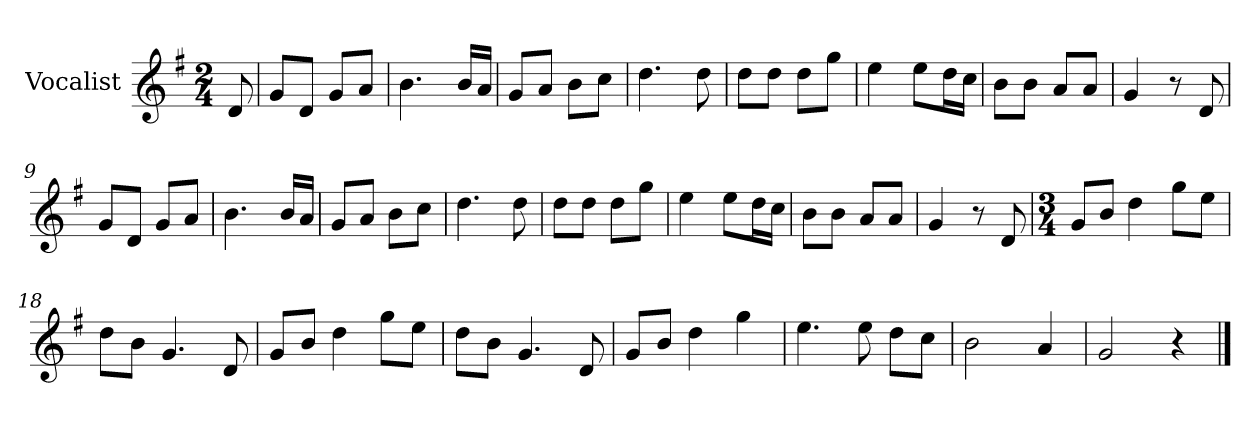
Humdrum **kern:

**kern
*part1
*staff1
*I"Vocalist
*k[f#]
*G:
*M2/4
=
8d
=1
8gL
8dJ
8gL
8aJ
=2
4.b
16bLL
16aJJ
=3
8gL
8aJ
8bL
8ccJ
=4
4.dd
8dd
=5
8ddL
8ddJ
8ddL
8ggJ
=6
4ee
8eeL
16ddL
16ccJJ
=7
8bL
8bJ
8aL
8aJ
=8
4g
8r
8d
=9
8gL
8dJ
8gL
8aJ
=10
4.b
16bLL
16aJJ
=11
8gL
8aJ
8bL
8ccJ
=12
4.dd
8dd
=13
8ddL
8ddJ
8ddL
8ggJ
=14
4ee
8eeL
16ddL
16ccJJ
=15
8bL
8bJ
8aL
8aJ
=16
4g
8r
8d
=17
*M3/4
8gL
8bJ
4dd
8ggL
8eeJ
=18
8ddL
8bJ
4.g
8d
=19
8gL
8bJ
4dd
8ggL
8eeJ
=20
8ddL
8bJ
4.g
8d
=21
8gL
8bJ
4dd
4gg
=22
4.ee
8ee
8ddL
8ccJ
=23
2b
4a
=24
2g
4r
==
*-
